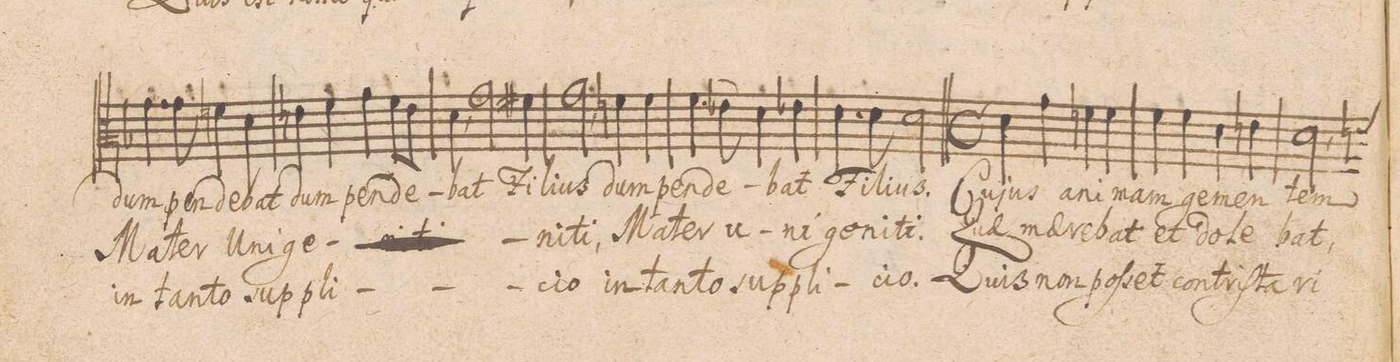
**kern	**text	**text	**text
*I"ALTVS.	*	*	*
*clefC3	*	*	*
*k[b-]	*	*	*
*met(c)	*	*	*
*M4/4	*	*	*
4.g\	dum	Ma-	in
8g\	pen-	-ter	tan-
4fn\	-de-	U-	-to
4d\	-bat	-ni-	sup-
=11	=11	=11	=11
4en\	dum	-ge-	-pli-
4f\	-pen-	.	.
4g\	-de-	.	.
8f\L	.	-[[ni-	.
8e\J	.	-ti]]-	.
=12	=12	=12	=12
4d,<\	-bat	.	.
2g\	Fi-	.	.
4f#X\	-li-	-ni-	-ci-
=13	=13	=13	=13
2g,<\	-us	-ti,	-o
4fn\	dum	Ma-	in
4f\	pen-	-ter	tan-
=14	=14	=14	=14
(4.f\	-de-	u-	-to
8e-X\)	.	.	.
4d\	.	.	.
4e-X\	-bat	-ni-	sup-
=15	=15	=15	=15
4.d\	Fi-	-ge-	-pli-
8d\	li-	ni-	ci-
2d\	-us.	-ti.	-o.
=16||	=16||	=16||	=16||
*M4/4	*	*	*
*met(c)	*	*	*
*mmet()	*	*	*
*	*null	*null	*null
4d\	Cu-	Quae	Quis
4g\	-jus	mae-	non
4fn\	a-	-re-	poſ-
4f\	-ni-	-bat	-set
=17	=17	=17	=17
4f\	-mam	et	con-
4f\	ge-	do-	-tri-
4d\	-men-	-le-	-sta-
4en\	.	.	.
=18	=18	=18	=18
2d,<\	-tem	-bat,	-ri
*custos:en	*	*	*
*-	*-	*-	*-
